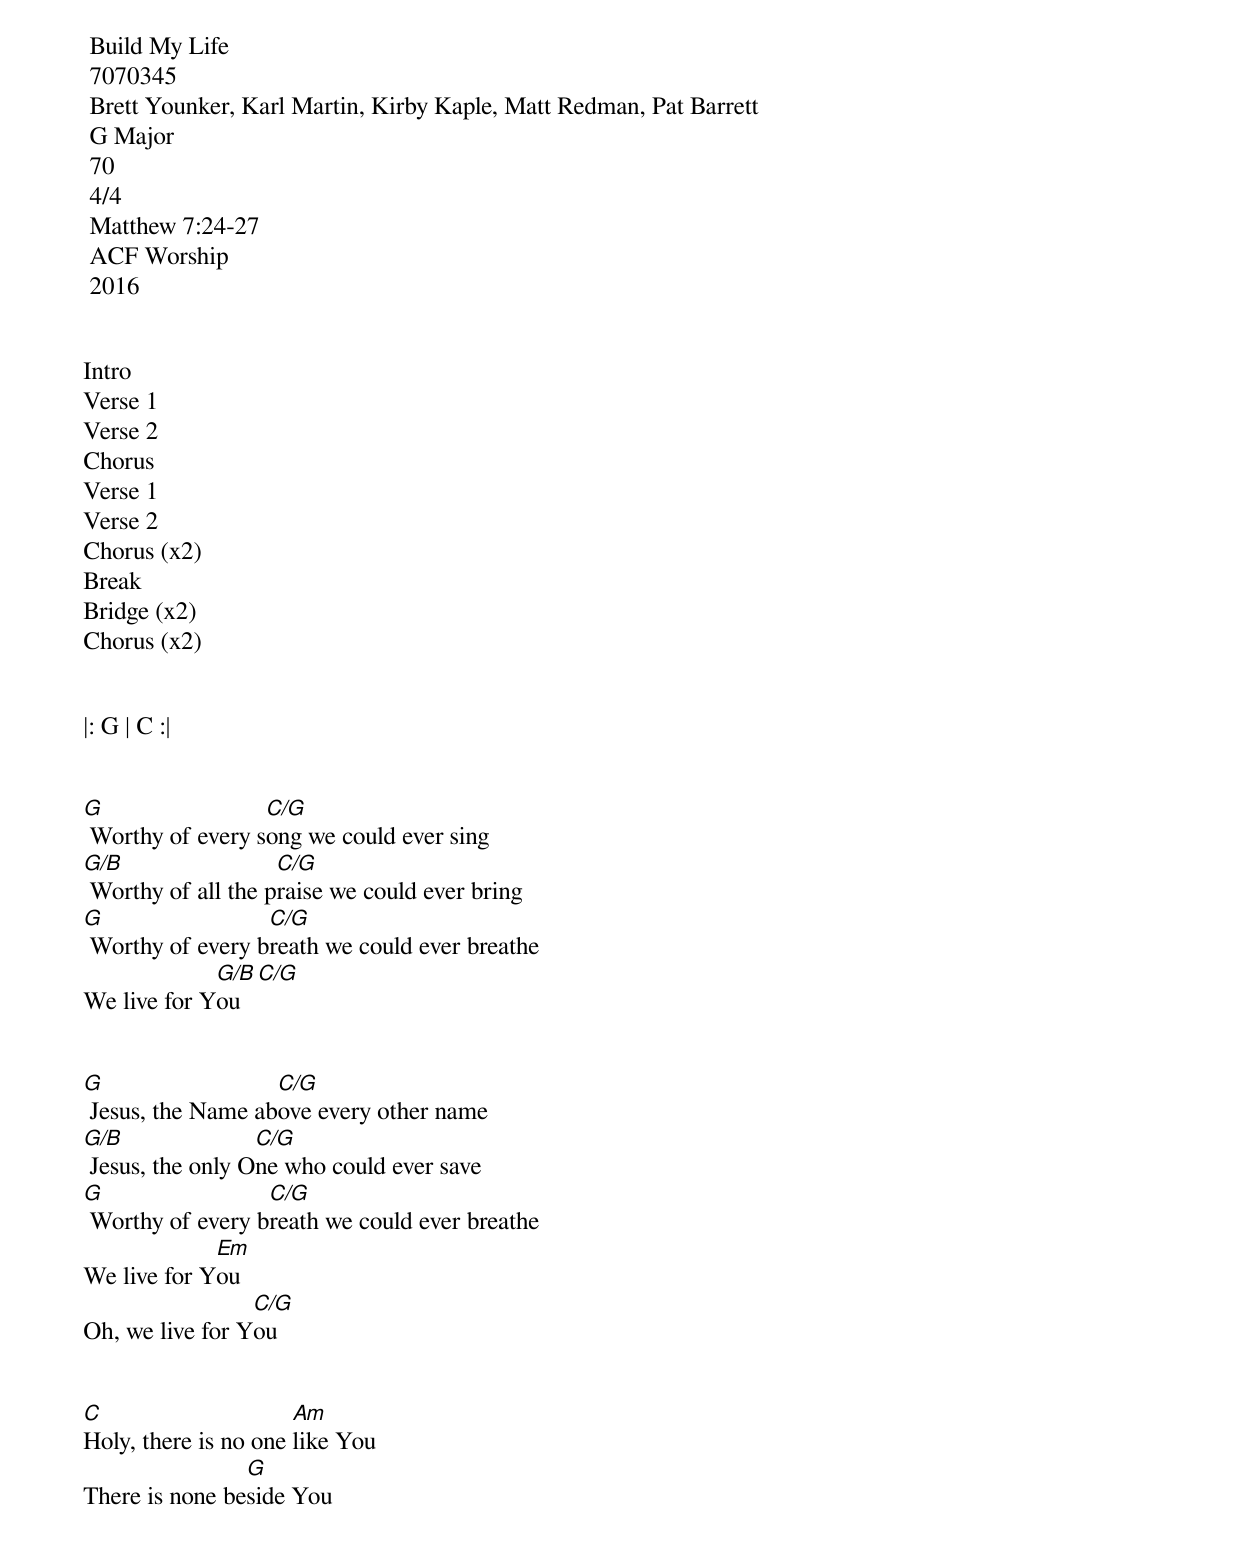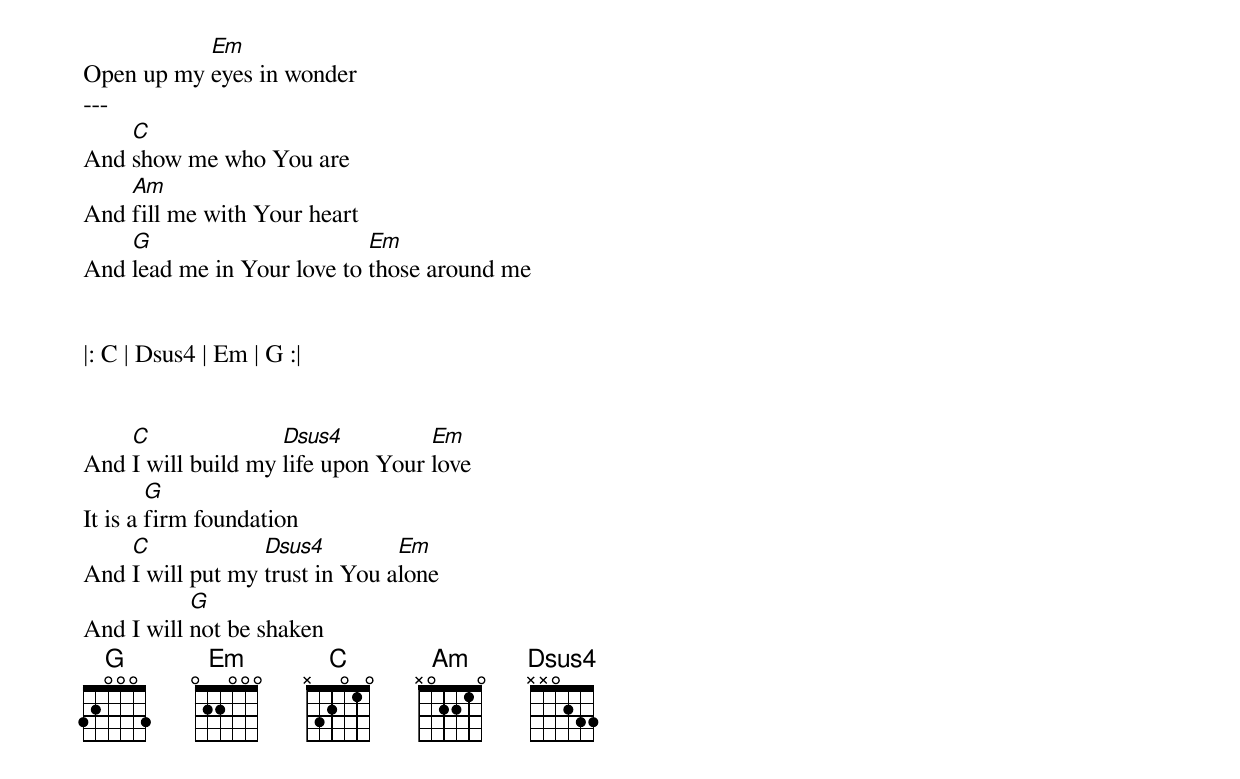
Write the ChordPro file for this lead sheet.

<song> Build My Life
<ccli> 7070345
<composer> Brett Younker, Karl Martin, Kirby Kaple, Matt Redman, Pat Barrett
<key> G Major
<bpm> 70
<signature> 4/4
<verse> Matthew 7:24-27
<arranger> ACF Worship
<year> 2016

<order>
Intro
Verse 1
Verse 2
Chorus
Verse 1
Verse 2
Chorus (x2)
Break
Bridge (x2)
Chorus (x2)

<Intro>
|: G | C :|

<Verse 1>
[G] Worthy of every s[C/G]ong we could ever sing
[G/B] Worthy of all the p[C/G]raise we could ever bring
[G] Worthy of every b[C/G]reath we could ever breathe
We live for Y[G/B]ou[C/G]

<Verse 2>
[G] Jesus, the Name ab[C/G]ove every other name
[G/B] Jesus, the only O[C/G]ne who could ever save
[G] Worthy of every b[C/G]reath we could ever breathe
We live for Y[Em]ou
Oh, we live for Y[C/G]ou

<Chorus>
[C]Holy, there is no one [Am]like You
There is none be[G]side You
Open up my [Em]eyes in wonder
---
And [C]show me who You are
And [Am]fill me with Your heart
And [G]lead me in Your love to [Em]those around me

<Break>
|: C | Dsus4 | Em | G :|

<Bridge>
And [C]I will build my [Dsus4]life upon Your [Em]love
It is a [G]firm foundation
And [C]I will put my [Dsus4]trust in You a[Em]lone
And I will [G]not be shaken
